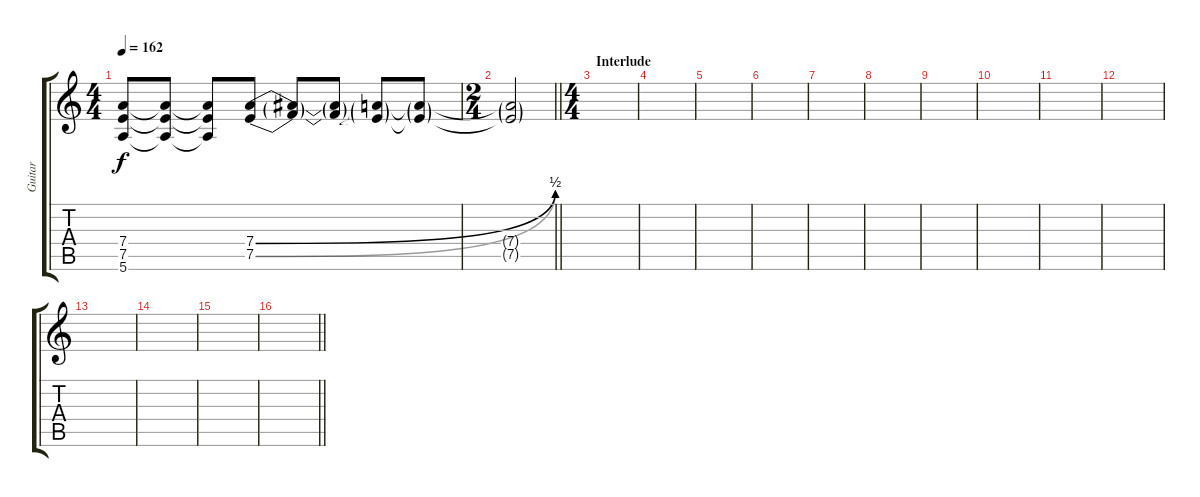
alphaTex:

\track ("Guitar" "Guitar") {instrument overdrivenguitar}
\staff {score tabs}
\tuning (E4 B3 G3 D3 A2 E2) {hide}
\ts (4 4)
\tempo 162
\clef g2
\ks c
(7.4{t} 7.5{t} 5.6{t}).8{dy f} (7.4{t} 7.5{t} 5.6{t}).8 (7.4{t} 7.5{t} 5.6{t}).8 (7.4{be (bend 0 0 60 2)} 7.5{be (bend 0 0 60 2)}).8 (7.4{t} 7.5{t}).8 (7.4{t} 7.5{t}).8 (7.4{t} 7.5{t}).8 (7.4{t} 7.5{t}).8 |
\ts (2 4)
\barLineRight lightlight
(7.4{t} 7.5{t}).2 |
\ts (4 4)
\section ("" "Interlude")
|
|
|
|
|
|
|
|
|
|
|
|
|
\barLineRight lightlight
